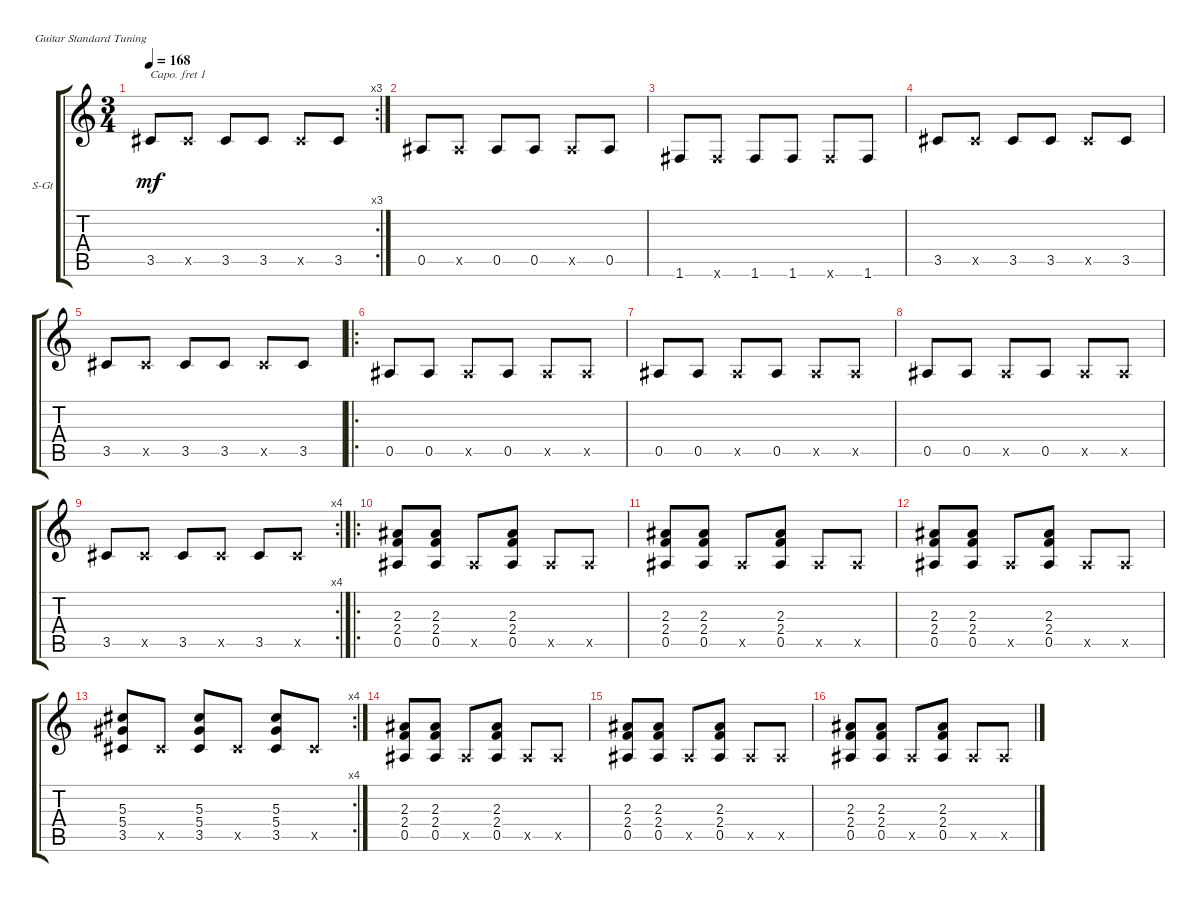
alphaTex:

\defaultSystemsLayout 4
\bracketExtendMode groupsimilarinstruments
\firstSystemTrackNameOrientation horizontal
\otherSystemsTrackNameOrientation horizontal
\track ("Steel Guitar" "S-Gt") {instrument acousticguitarsteel}
\staff {score tabs}
\capo 1
\tuning (E4 B3 G3 D3 A2 E2)
\rc 3
\ts (3 4)
\tempo 168
\clef g2
\ks c
3.5.8{dy mf} 3.5{x}.8 3.5.8 3.5.8 3.5{x}.8 3.5.8 |
0.5.8 0.5{x}.8 0.5.8 0.5.8 0.5{x}.8 0.5.8 |
1.6.8 1.6{x}.8 1.6.8 1.6.8 1.6{x}.8 1.6.8 |
3.5.8 3.5{x}.8 3.5.8 3.5.8 3.5{x}.8 3.5.8 |
3.5.8 3.5{x}.8 3.5.8 3.5.8 3.5{x}.8 3.5.8 |
\ro
0.5.8 0.5.8 0.5{x}.8 0.5.8 0.5{x}.8 0.5{x}.8 |
0.5.8 0.5.8 0.5{x}.8 0.5.8 0.5{x}.8 0.5{x}.8 |
0.5.8 0.5.8 0.5{x}.8 0.5.8 0.5{x}.8 0.5{x}.8 |
\rc 4
3.5.8 3.5{x}.8 3.5.8 3.5{x}.8 3.5.8 3.5{x}.8 |
\ro
(0.5 2.4 2.3).8 (0.5 2.3 2.4).8 0.5{x}.8 (0.5 2.4 2.3).8 0.5{x}.8 0.5{x}.8 |
(0.5 2.3 2.4).8 (0.5 2.4 2.3).8 0.5{x}.8 (0.5 2.3 2.4).8 0.5{x}.8 0.5{x}.8 |
(0.5 2.4 2.3).8 (0.5 2.3 2.4).8 0.5{x}.8 (0.5 2.4 2.3).8 0.5{x}.8 0.5{x}.8 |
\rc 4
(3.5 5.3 5.4).8 3.5{x}.8 (3.5 5.4 5.3).8 3.5{x}.8 (3.5 5.3 5.4).8 3.5{x}.8 |
(0.5 2.4 2.3).8 (0.5 2.3 2.4).8 0.5{x}.8 (0.5 2.4 2.3).8 0.5{x}.8 0.5{x}.8 |
(0.5 2.3 2.4).8 (0.5 2.4 2.3).8 0.5{x}.8 (0.5 2.3 2.4).8 0.5{x}.8 0.5{x}.8 |
(0.5 2.4 2.3).8 (0.5 2.3 2.4).8 0.5{x}.8 (0.5 2.4 2.3).8 0.5{x}.8 0.5{x}.8
